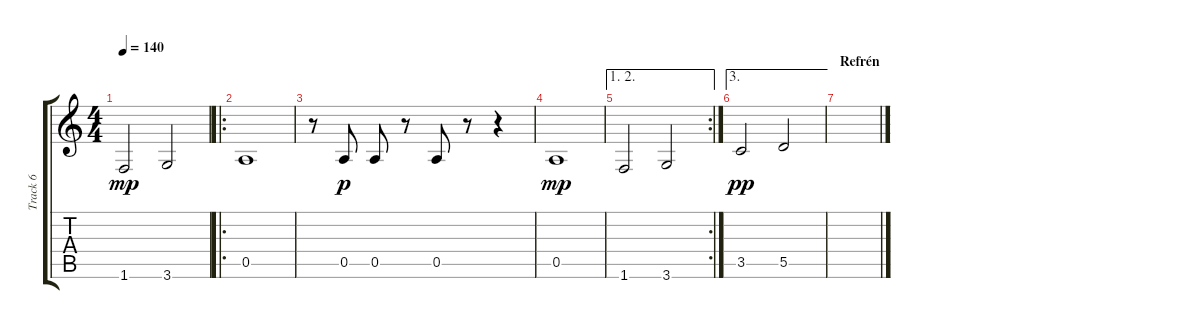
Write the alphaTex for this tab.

\track ("Track 6" "Track 6") {instrument acousticbass}
\staff {score tabs}
\tuning (E4 B3 G3 D3 A2 E2) {hide}
\ts (4 4)
\tempo 140
\clef g2
\ks c
1.6.2{dy mp} 3.6.2 |
\ro
0.5.1 |
r.8 0.5.8{dy p} 0.5.8 r.8 0.5.8 r.8 r.4 |
0.5.1{dy mp} |
\ae (1 2)
\rc 2
1.6.2 3.6.2 |
\ae 3
3.5.2{dy pp} 5.5.2 |
\section ("" "Refrén")
